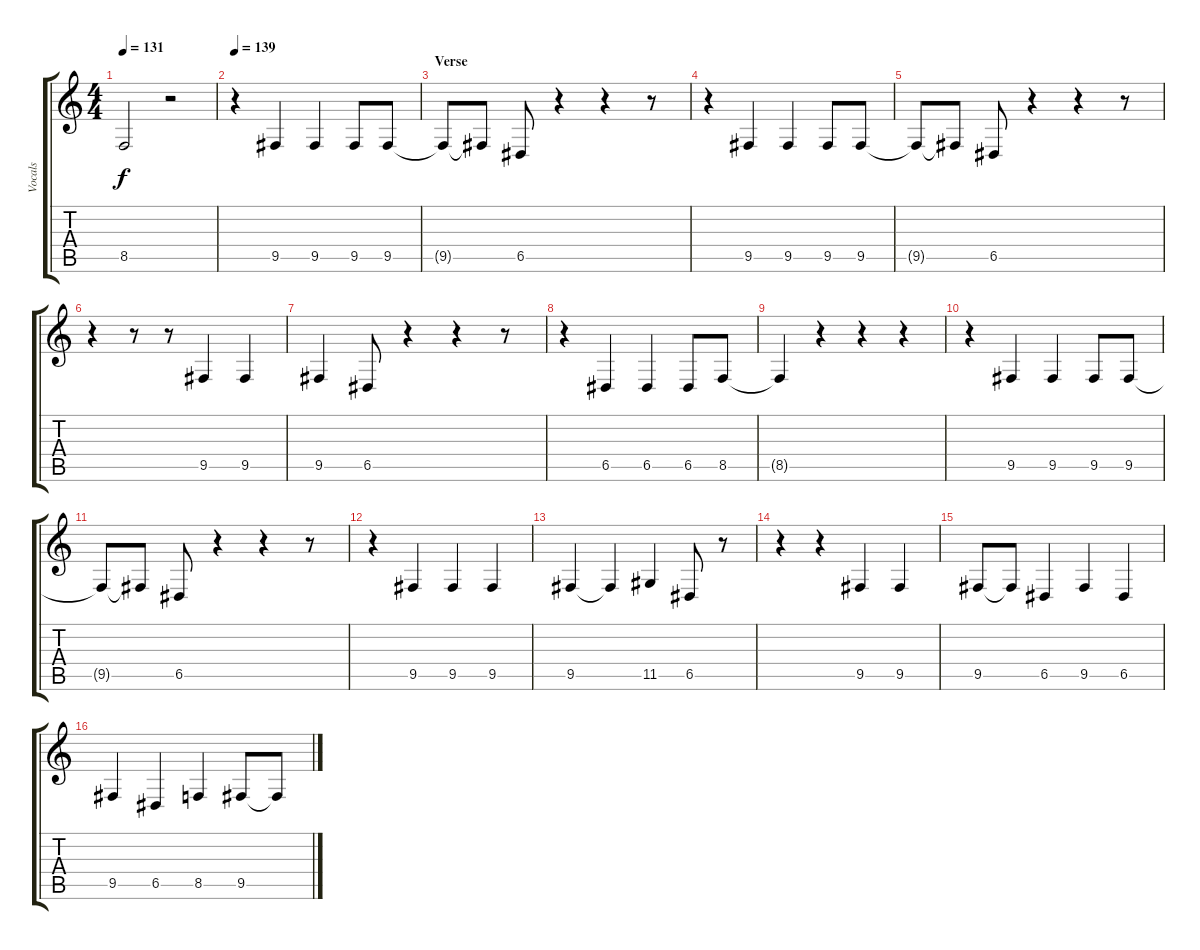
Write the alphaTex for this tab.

\track ("Vocals" "Vocals") {instrument oboe}
\staff {score tabs}
\tuning (E4 B3 G3 D3 A2 E2) {hide}
\ts (4 4)
\tempo 131
\clef g2
\ks c
8.5{t}.2{dy f} r.2 |
\tempo 139
r.4 9.5.4 9.5.4 9.5.8 9.5.8 |
\section ("" "Verse")
9.5{t}.8 9.5{t}.8 6.5.8 r.4 r.4 r.8 |
r.4 9.5.4 9.5.4 9.5.8 9.5.8 |
9.5{t}.8 9.5{t}.8 6.5.8 r.4 r.4 r.8 |
r.4 r.8 r.8 9.5.4 9.5.4 |
9.5.4 6.5.8 r.4 r.4 r.8 |
r.4 6.5.4 6.5.4 6.5.8 8.5.8 |
8.5{t}.4 r.4 r.4 r.4 |
r.4 9.5.4 9.5.4 9.5.8 9.5.8 |
9.5{t}.8 9.5{t}.8 6.5.8 r.4 r.4 r.8 |
r.4 9.5.4 9.5.4 9.5.4 |
9.5.4 9.5{t}.4 11.5.4 6.5.8 r.8 |
r.4 r.4 9.5.4 9.5.4 |
9.5.8 9.5{t}.8 6.5.4 9.5.4 6.5.4 |
9.5.4 6.5.4 8.5.4 9.5.8 9.5{t}.8
